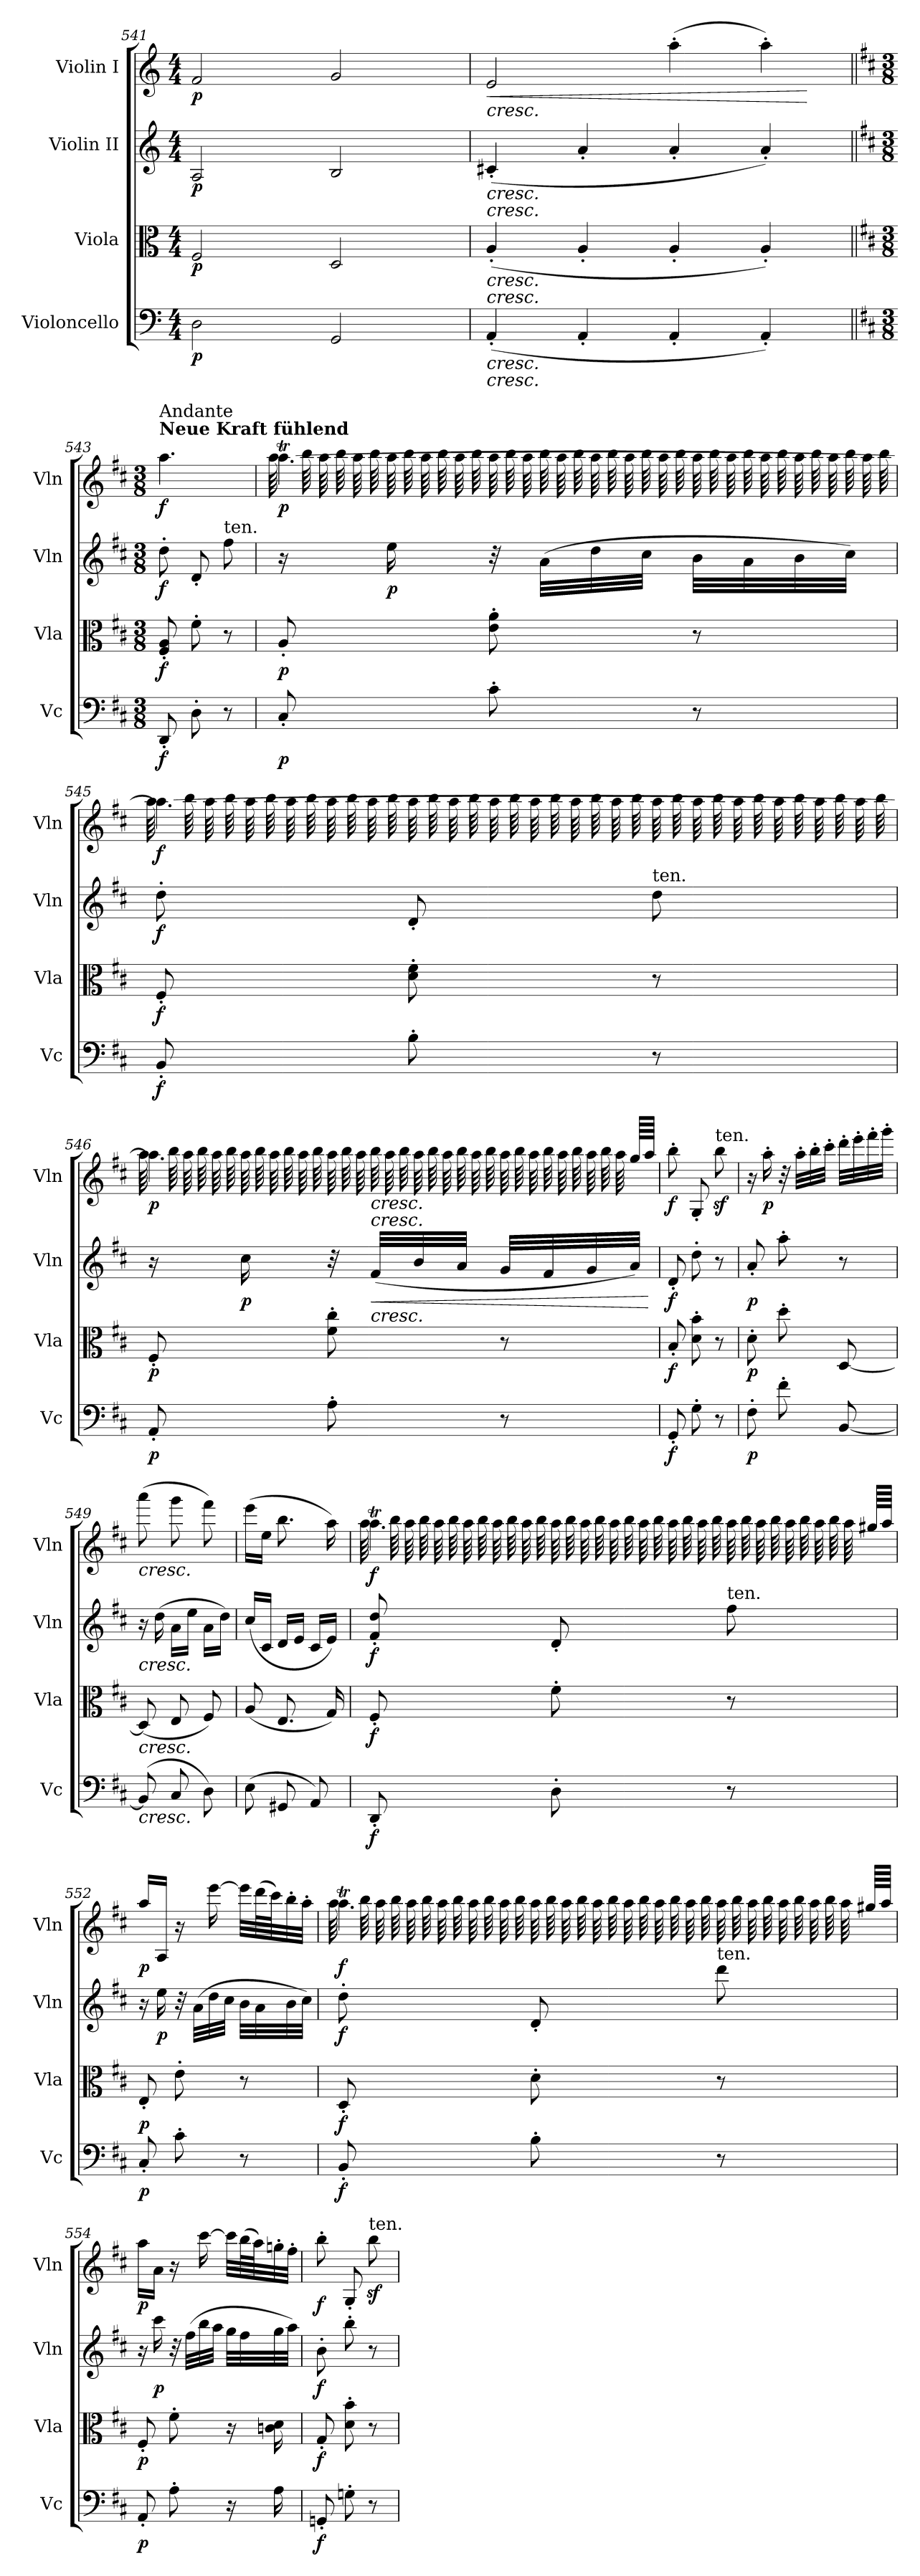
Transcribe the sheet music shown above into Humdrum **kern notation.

**kern	**dynam	**kern	**dynam	**kern	**dynam	**kern	**dynam
*part4	*part4	*part3	*part3	*part2	*part2	*part1	*part1
*staff4	*staff4	*staff3	*staff3	*staff2	*staff2	*staff1	*staff1
*I"Violoncello	*	*I"Viola	*	*I"Violin II	*	*I"Violin I	*
*I'Vc	*	*I'Vla	*	*I'Vln	*	*I'Vln	*
*clefF4	*	*clefC3	*	*clefG2	*	*clefG2	*
*k[]	*	*k[]	*	*k[]	*	*k[]	*
*M4/4	*	*M4/4	*	*M4/4	*	*M4/4	*
=541	=541	=541	=541	=541	=541	=541	=541
!	!LO:DY:b	!	!LO:DY:b	!	!LO:DY:b	!	!LO:DY:b
2D\	p	2F/	p	2A/	p	2f/	p
2GG/	.	2D/	.	2B/	.	2g/	.
=542	=542	=542	=542	=542	=542	=542	=542
*	*	*	*	*	*	*MM40	*
!	!	!	!	!	!	!LO:TX:b:i:t=cresc.	!
!	!	!	!	!LO:TX:b:i:t=cresc.	!	!	!
!	!	!LO:TX:b:i:t=cresc.	!	!	!	!	!
!LO:TX:b:i:t=cresc.	!	!	!	!	!	!	!
!	!LO:HP:b	!	!LO:HP:b	!	!LO:HP:b	!	!LO:HP:b
(<4AA'/	<	(<4A'/	<	(<4c#X'/	<	2e/	<
4AA'/	.	4A'/	.	4a'/	.	.	.
4AA'/	.	4A'/	.	4a'/	.	(>4aa'\	.
4AA'/)	.	4A'/)	.	4a'/)	.	4aa'\)	.
.	.	.	.	.	.	.	[
=543||	=543||	=543||	=543||	=543||	=543||	=543||	=543||
*k[f#c#]	*	*k[f#c#]	*	*k[f#c#]	*	*k[f#c#]	*
*M3/8	*	*M3/8	*	*M3/8	*	*M3/8	*
!	!	!	!	!	!	!LO:TX:a:B:t=Neue Kraft fühlend	!
!	!	!	!	!	!	!LO:TX:a:t=Andante	!
!	!LO:DY:b	!	!LO:DY:b	!	!LO:DY:b	!	!LO:DY:b
8DD'/	f	8F#/' 8A/'	f	8dd'\	f	4.aa\	f
8D'\	.	8f#'\	.	8d'/	.	.	.
!	!	!	!	!LO:TX:a:t=ten.	!	!	!
8r	.	8r	.	8ff#\	.	.	.
=544	=544	=544	=544	=544	=544	=544	=544
*	*	*	*	*	*	*^	*
*	*	*	*	*	*	*	*Xtuplet	*
!	!LO:DY:b	!	!LO:DY:b	!	!	!	!	!LO:DY:b
8C#'/	p	8A'/	p	16r	.	[4.aaT\	96aa	p
.	.	.	.	.	.	.	96bb	.
.	.	.	.	.	.	.	96aa	.
.	.	.	.	.	.	.	96bb	.
.	.	.	.	.	.	.	96aa	.
.	.	.	.	.	.	.	96bb	.
!	!	!	!	!	!LO:DY:b	!	!	!
.	.	.	.	16ee\	p	.	96aa	.
.	.	.	.	.	.	.	96bb	.
.	.	.	.	.	.	.	96aa	.
.	.	.	.	.	.	.	96bb	.
.	.	.	.	.	.	.	96aa	.
.	.	.	.	.	.	.	96bb	.
8c#'\	.	8e\' 8a\'	.	32r	.	.	96aa	.
.	.	.	.	.	.	.	96bb	.
.	.	.	.	.	.	.	96aa	.
.	.	.	.	(>32a\LLL	.	.	96bb	.
.	.	.	.	.	.	.	96aa	.
.	.	.	.	.	.	.	96bb	.
.	.	.	.	32dd\	.	.	96aa	.
.	.	.	.	.	.	.	96bb	.
.	.	.	.	.	.	.	96aa	.
.	.	.	.	32cc#\JJJ	.	.	96bb	.
.	.	.	.	.	.	.	96aa	.
.	.	.	.	.	.	.	96bb	.
8r	.	8r	.	32b\LLL	.	.	96aa	.
.	.	.	.	.	.	.	96bb	.
.	.	.	.	.	.	.	96aa	.
.	.	.	.	32a\	.	.	96bb	.
.	.	.	.	.	.	.	96aa	.
.	.	.	.	.	.	.	96bb	.
.	.	.	.	32b\	.	.	96aa	.
.	.	.	.	.	.	.	96bb	.
.	.	.	.	.	.	.	96aa	.
.	.	.	.	32cc#\JJJ)	.	.	96bb	.
.	.	.	.	.	.	.	96aa	.
.	.	.	.	.	.	.	96bb	.
=545	=545	=545	=545	=545	=545	=545	=545	=545
!	!LO:DY:b	!	!LO:DY:b	!	!LO:DY:b	!	!	!LO:DY:b
8BB'/	f	8F#'/	f	8dd'\	f	4.aa\_	96aa	f
.	.	.	.	.	.	.	96bb	.
.	.	.	.	.	.	.	96aa	.
.	.	.	.	.	.	.	96bb	.
.	.	.	.	.	.	.	96aa	.
.	.	.	.	.	.	.	96bb	.
.	.	.	.	.	.	.	96aa	.
.	.	.	.	.	.	.	96bb	.
.	.	.	.	.	.	.	96aa	.
.	.	.	.	.	.	.	96bb	.
.	.	.	.	.	.	.	96aa	.
.	.	.	.	.	.	.	96bb	.
8B'\	.	8d\' 8f#\'	.	8d'/	.	.	96aa	.
.	.	.	.	.	.	.	96bb	.
.	.	.	.	.	.	.	96aa	.
.	.	.	.	.	.	.	96bb	.
.	.	.	.	.	.	.	96aa	.
.	.	.	.	.	.	.	96bb	.
.	.	.	.	.	.	.	96aa	.
.	.	.	.	.	.	.	96bb	.
.	.	.	.	.	.	.	96aa	.
.	.	.	.	.	.	.	96bb	.
.	.	.	.	.	.	.	96aa	.
.	.	.	.	.	.	.	96bb	.
!	!	!	!	!LO:TX:a:t=ten.	!	!	!	!
8r	.	8r	.	8dd\	.	.	96aa	.
.	.	.	.	.	.	.	96bb	.
.	.	.	.	.	.	.	96aa	.
.	.	.	.	.	.	.	96bb	.
.	.	.	.	.	.	.	96aa	.
.	.	.	.	.	.	.	96bb	.
.	.	.	.	.	.	.	96aa	.
.	.	.	.	.	.	.	96bb	.
.	.	.	.	.	.	.	96aa	.
.	.	.	.	.	.	.	96bb	.
.	.	.	.	.	.	.	96aa	.
.	.	.	.	.	.	.	96bb	.
=546	=546	=546	=546	=546	=546	=546	=546	=546
!	!LO:DY:b	!	!LO:DY:b	!	!	!	!	!LO:DY:b
8AA'/	p	8F#'/	p	16r	.	4.aa\]	96aa	p
.	.	.	.	.	.	.	96bb	.
.	.	.	.	.	.	.	96aa	.
.	.	.	.	.	.	.	96bb	.
.	.	.	.	.	.	.	96aa	.
.	.	.	.	.	.	.	96bb	.
!	!	!	!	!	!LO:DY:b	!	!	!
.	.	.	.	16cc#\	p	.	96aa	.
.	.	.	.	.	.	.	96bb	.
.	.	.	.	.	.	.	96aa	.
.	.	.	.	.	.	.	96bb	.
.	.	.	.	.	.	.	96aa	.
.	.	.	.	.	.	.	96bb	.
8A'\	.	8f#\' 8cc#\'	.	32r	.	.	96aa	.
.	.	.	.	.	.	.	96bb	.
.	.	.	.	.	.	.	96aa	.
!	!	!	!	!	!	!	!LO:TX:b:i:t=cresc.	!
!	!	!	!	!LO:TX:b:i:t=cresc.	!	!	!	!
!	!	!	!	!	!LO:HP:b	!	!	!LO:HP:b
.	.	.	.	(<32f#/LLL	<	.	96bb	<
.	.	.	.	.	.	.	96aa	.
.	.	.	.	.	.	.	96bb	.
.	.	.	.	32b/	.	.	96aa	.
.	.	.	.	.	.	.	96bb	.
.	.	.	.	.	.	.	96aa	.
.	.	.	.	32a/JJJ	.	.	96bb	.
.	.	.	.	.	.	.	96aa	.
.	.	.	.	.	.	.	96bb	.
8r	.	8r	.	32g/LLL	.	.	96aa	.
.	.	.	.	.	.	.	96bb	.
.	.	.	.	.	.	.	96aa	.
.	.	.	.	32f#/	.	.	96bb	.
.	.	.	.	.	.	.	96aa	.
.	.	.	.	.	.	.	96bb	.
.	.	.	.	32g/	.	.	96aa	.
.	.	.	.	.	.	.	96bb	.
.	.	.	.	.	.	.	96aa	.
.	.	.	.	32a/JJJ)	.	.	64gg/LLLL	.
.	.	.	.	.	.	.	64aa/JJJJ	.
*	*	*	*	*	*	*v	*v	*
.	.	.	.	.	[	.	.
=547	=547	=547	=547	=547	=547	=547	=547
!	!LO:DY:b	!	!LO:DY:b	!	!LO:DY:b	!	!LO:DY:b
8GG'/	f	8B'/	f	8d'/	f	8bb'\	f
8G'\	.	8d\' 8b\'	.	8dd'\	.	8G'/	.
!	!	!	!	!	!	!LO:TX:a:t=ten.	!
8r	.	8r	.	8r	.	8bbz<\	.
=548	=548	=548	=548	=548	=548	=548	=548
!	!LO:DY:b	!	!LO:DY:b	!	!LO:DY:b	!	!
8F#'\	p	8d'\	p	8a'/	p	16r	.
!	!	!	!	!	!	!	!LO:DY:b
.	.	.	.	.	.	16aa'\	p
8f#'\	.	8dd'\	.	8aa'\	.	32r	.
.	.	.	.	.	.	32aa'\LLL	.
.	.	.	.	.	.	32bb'\	.
.	.	.	.	.	.	32ccc#'\JJJ	.
[8BB/	.	[8D/	.	8r	.	32ddd'\LLL	.
.	.	.	.	.	.	32eee'\	.
.	.	.	.	.	.	32fff#'\	.
.	.	.	.	.	.	32ggg'\JJJ	.
=549	=549	=549	=549	=549	=549	=549	=549
!	!	!	!	!	!	!LO:TX:b:i:t=cresc.	!
!	!	!	!	!LO:TX:b:i:t=cresc.	!	!	!
!	!	!LO:TX:b:i:t=cresc.	!	!	!	!	!
!LO:TX:b:i:t=cresc.	!	!	!	!	!	!	!
(>8BB/]	.	(<8D/]	.	16r	.	(>8aaa\	.
.	.	.	.	(>16dd\	.	.	.
8C#/	.	8E/	.	16a\LL	.	8ggg\	.
.	.	.	.	16ee\JJ	.	.	.
8D\)	.	8F#/)	.	16a\LL	.	8fff#\)	.
.	.	.	.	16dd\JJ)	.	.	.
=550	=550	=550	=550	=550	=550	=550	=550
(>8E\	.	(<8A/	.	(<16cc#/LL	.	(>16eee\LL	.
.	.	.	.	16c#/JJ	.	16ee\JJ	.
8GG#X/	.	8.E/	.	16d/LL	.	8.bb\	.
.	.	.	.	16e/JJ	.	.	.
8AA/)	.	.	.	16c#/LL	.	.	.
.	.	16G/)	.	16e/JJ)	.	16aa\)	.
.	[	.	[	.	[	.	[
=551	=551	=551	=551	=551	=551	=551	=551
*	*	*	*	*	*	*^	*
!	!LO:DY:b	!	!LO:DY:b	!	!LO:DY:b	!	!	!LO:DY:b
8DD'/	f	8F#'/	f	8f#/' 8dd/'	f	4.aaT\	96aa	f
.	.	.	.	.	.	.	96bb	.
.	.	.	.	.	.	.	96aa	.
.	.	.	.	.	.	.	96bb	.
.	.	.	.	.	.	.	96aa	.
.	.	.	.	.	.	.	96bb	.
.	.	.	.	.	.	.	96aa	.
.	.	.	.	.	.	.	96bb	.
.	.	.	.	.	.	.	96aa	.
.	.	.	.	.	.	.	96bb	.
.	.	.	.	.	.	.	96aa	.
.	.	.	.	.	.	.	96bb	.
8D'\	.	8f#'\	.	8d'/	.	.	96aa	.
.	.	.	.	.	.	.	96bb	.
.	.	.	.	.	.	.	96aa	.
.	.	.	.	.	.	.	96bb	.
.	.	.	.	.	.	.	96aa	.
.	.	.	.	.	.	.	96bb	.
.	.	.	.	.	.	.	96aa	.
.	.	.	.	.	.	.	96bb	.
.	.	.	.	.	.	.	96aa	.
.	.	.	.	.	.	.	96bb	.
.	.	.	.	.	.	.	96aa	.
.	.	.	.	.	.	.	96bb	.
!	!	!	!	!LO:TX:a:t=ten.	!	!	!	!
8r	.	8r	.	8ff#\	.	.	96aa	.
.	.	.	.	.	.	.	96bb	.
.	.	.	.	.	.	.	96aa	.
.	.	.	.	.	.	.	96bb	.
.	.	.	.	.	.	.	96aa	.
.	.	.	.	.	.	.	96bb	.
.	.	.	.	.	.	.	96aa	.
.	.	.	.	.	.	.	96bb	.
.	.	.	.	.	.	.	96aa	.
.	.	.	.	.	.	.	64gg#X/LLLL	.
.	.	.	.	.	.	.	64aa/JJJJ	.
=552	=552	=552	=552	=552	=552	=552	=552	=552
!	!LO:DY:b	!	!LO:DY:b	!	!	!	!	!LO:DY:b
*	*	*	*	*	*	*v	*v	*
8C#'/	p	8E'/	p	16r	.	16aa/LL	p
!	!	!	!	!	!LO:DY:b	!	!
.	.	.	.	16ee\	p	16A/JJ	.
8c#'\	.	8e'\	.	32r	.	16r	.
.	.	.	.	(>32a\LLL	.	.	.
.	.	.	.	32dd\	.	[16eee\	.
.	.	.	.	32cc#\JJJ	.	.	.
8r	.	8r	.	32b\LLL	.	32eee\LLL]	.
.	.	.	.	32a\	.	(>64ddd\L	.
.	.	.	.	.	.	64ccc#\J)	.
.	.	.	.	32b\	.	32bb'\	.
.	.	.	.	32cc#\JJJ)	.	32aa'\JJJ	.
=553	=553	=553	=553	=553	=553	=553	=553
*	*	*	*	*	*	*^	*
!	!LO:DY:b	!	!LO:DY:b	!	!LO:DY:b	!	!	!LO:DY:b
8BB'/	f	8D'/	f	8dd'\	f	4.aaT\	96aa	f
.	.	.	.	.	.	.	96bb	.
.	.	.	.	.	.	.	96aa	.
.	.	.	.	.	.	.	96bb	.
.	.	.	.	.	.	.	96aa	.
.	.	.	.	.	.	.	96bb	.
.	.	.	.	.	.	.	96aa	.
.	.	.	.	.	.	.	96bb	.
.	.	.	.	.	.	.	96aa	.
.	.	.	.	.	.	.	96bb	.
.	.	.	.	.	.	.	96aa	.
.	.	.	.	.	.	.	96bb	.
8B'\	.	8d'\	.	8d'/	.	.	96aa	.
.	.	.	.	.	.	.	96bb	.
.	.	.	.	.	.	.	96aa	.
.	.	.	.	.	.	.	96bb	.
.	.	.	.	.	.	.	96aa	.
.	.	.	.	.	.	.	96bb	.
.	.	.	.	.	.	.	96aa	.
.	.	.	.	.	.	.	96bb	.
.	.	.	.	.	.	.	96aa	.
.	.	.	.	.	.	.	96bb	.
.	.	.	.	.	.	.	96aa	.
.	.	.	.	.	.	.	96bb	.
!	!	!	!	!LO:TX:a:t=ten.	!	!	!	!
8r	.	8r	.	8ddd\	.	.	96aa	.
.	.	.	.	.	.	.	96bb	.
.	.	.	.	.	.	.	96aa	.
.	.	.	.	.	.	.	96bb	.
.	.	.	.	.	.	.	96aa	.
.	.	.	.	.	.	.	96bb	.
.	.	.	.	.	.	.	96aa	.
.	.	.	.	.	.	.	96bb	.
.	.	.	.	.	.	.	96aa	.
.	.	.	.	.	.	.	64gg#X/LLLL	.
.	.	.	.	.	.	.	64aa/JJJJ	.
=554	=554	=554	=554	=554	=554	=554	=554	=554
!	!LO:DY:b	!	!LO:DY:b	!	!	!	!	!LO:DY:b
*	*	*	*	*	*	*v	*v	*
8AA'/	p	8F#'/	p	16r	.	16aa\LL	p
!	!	!	!	!	!LO:DY:b	!	!
.	.	.	.	16ccc#\	p	16a\JJ	.
8A'\	.	8f#'\	.	32r	.	16r	.
.	.	.	.	(>32ff#\LLL	.	.	.
.	.	.	.	32bb\	.	[16ccc#\	.
.	.	.	.	32aa\JJJ	.	.	.
16r	.	16r	.	32gg\LLL	.	32ccc#\LLL]	.
.	.	.	.	32ff#\	.	(>64bb\L	.
.	.	.	.	.	.	64aa\J)	.
16A\	.	16cn\ 16d\	.	32gg\	.	32ggn'\	.
.	.	.	.	32aa\JJJ)	.	32ff#'\JJJ	.
=555	=555	=555	=555	=555	=555	=555	=555
!	!LO:DY:b	!	!LO:DY:b	!	!LO:DY:b	!	!LO:DY:b
8GGn'/	f	8G'/	f	8b'\	f	8bb'\	f
8Gn'\	.	8d\' 8b\'	.	8bb'\	.	8G'/	.
!	!	!	!	!	!	!LO:TX:a:t=ten.	!
8r	.	8r	.	8r	.	8bbz<\	.
=	=	=	=	=	=	=	=
*-	*-	*-	*-	*-	*-	*-	*-
